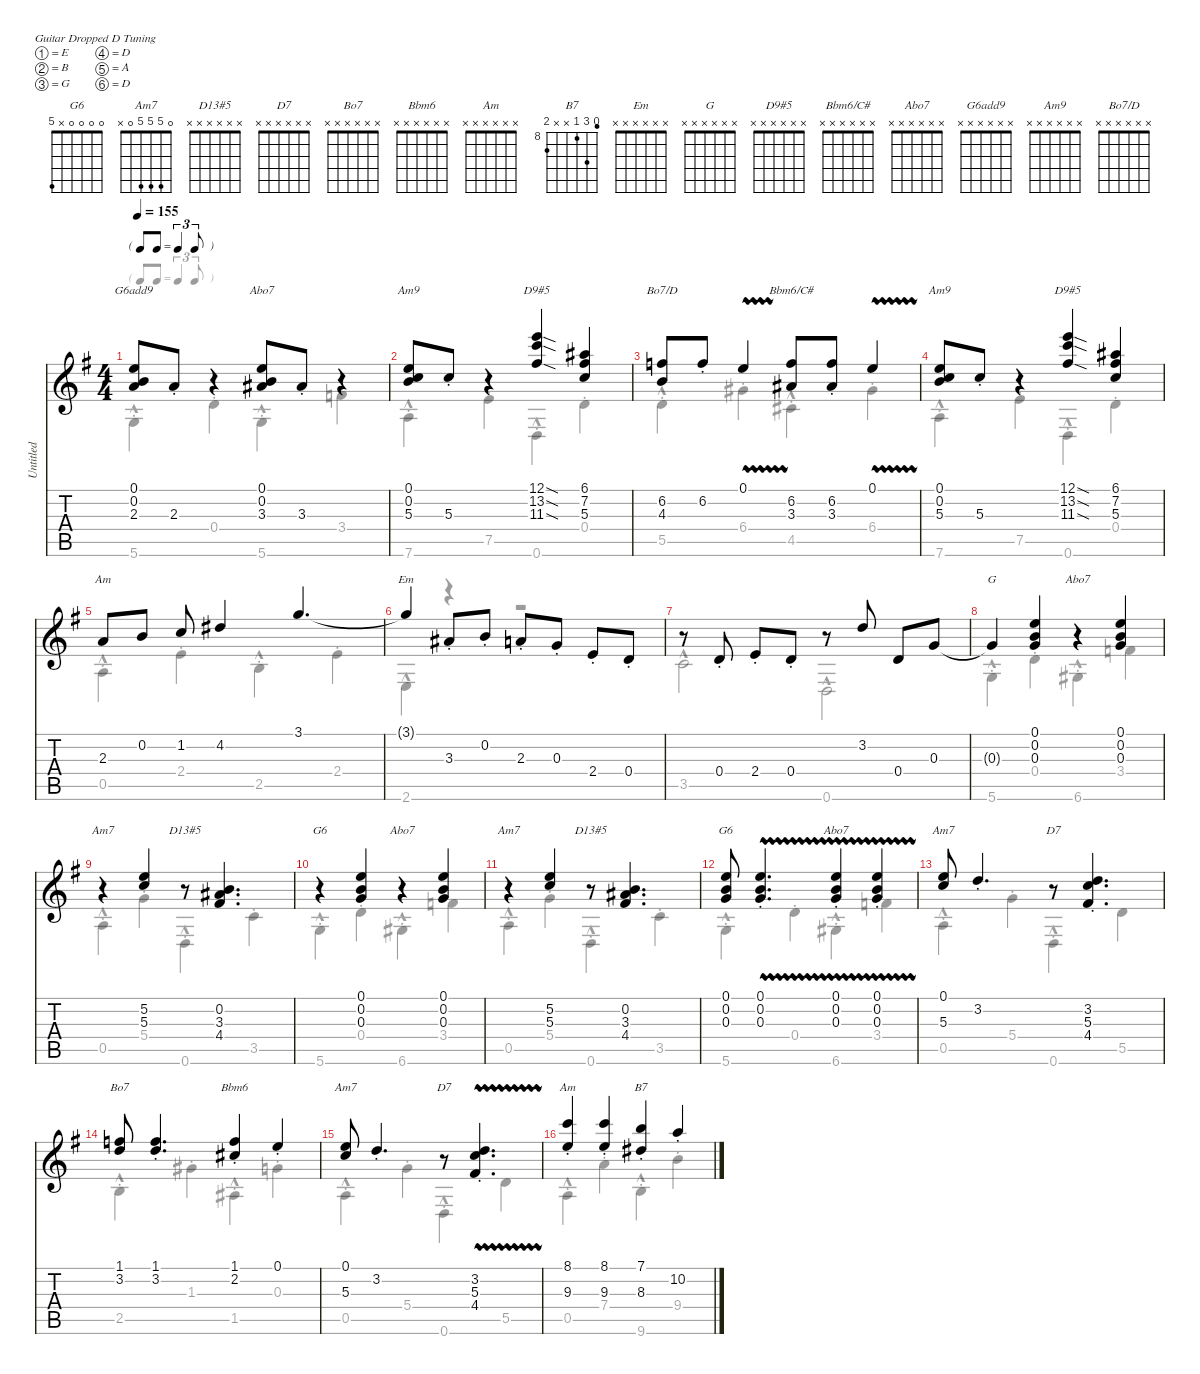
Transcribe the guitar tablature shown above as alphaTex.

\defaultSystemsLayout 4
\hideDynamics
\bracketExtendMode nobrackets
\otherSystemsTrackNameOrientation horizontal
\track ("Untitled" "Untitled") {instrument acousticguitarsteel}
\staff {score tabs}
\tuning (E4 B3 G3 D3 A2 D2)
\chord ("G6" 0 0 0 0 x 5)
\chord ("Am7" 0 5 5 5 0 x)
\chord ("D13#5" x x x x x x)
\chord ("D7" x x x x x x)
\chord ("Bo7" x x x x x x)
\chord ("Bbm6" x x x x x x)
\chord ("Am" x x x x x x)
\chord ("B7" 7 10 8 x x 9) {firstfret 8}
\chord ("Em" x x x x x x)
\chord ("G" x x x x x x)
\chord ("D9#5" x x x x x x)
\chord ("Bbm6/C#" x x x x x x)
\chord ("Abo7" x x x x x x)
\chord ("G6add9" x x x x x x)
\chord ("Am9" x x x x x x)
\chord ("Bo7/D" x x x x x x)
\voice
\ts (4 4)
\tf triplet8th
\tempo 155
\clef g2
\ks g
(0.1{acc forcenatural} 0.2{acc forcenatural} 2.3{acc forcenatural}).8{ch "G6add9" dy mf beam Up} 2.3{st acc forcenatural}.8{beam Up} r.4{beam Up} (0.1{acc forcenatural} 0.2{acc forcenatural} 3.3{acc #}).8{ch "Abo7" beam Up} 3.3{st acc #}.8{beam Up} r.4{beam Up} |
(0.1{acc forcenatural} 5.3{acc forcenatural} 0.2{acc forcenatural}).8{ch "Am9" beam Up} 5.3{st acc forcenatural}.8{beam Up} r.4{beam Up} (12.1{sod acc forcenatural} 13.2{sod acc forcenatural} 11.3{sod acc #}).4{ch "D9#5" beam Up} (6.1{acc #} 7.2{acc #} 5.3{acc forcenatural}).4{beam Up} |
(6.2{acc forcenatural} 4.3{acc forcenatural}).8{ch "Bo7/D" beam Up} 6.2{st acc forcenatural}.8{beam Up} 0.1{vw acc forcenatural}.4{beam Up} (6.2{acc forcenatural} 3.3{acc #}).8{ch "Bbm6/C#" beam Up} (6.2{st acc forcenatural} 3.3{st acc #}).8{beam Up} 0.1{vw acc forcenatural}.4{beam Up} |
(0.1{acc forcenatural} 5.3{acc forcenatural} 0.2{acc forcenatural}).8{ch "Am9" beam Up} 5.3{st acc forcenatural}.8{beam Up} r.4{beam Up} (12.1{sod acc forcenatural} 13.2{sod acc forcenatural} 11.3{sod acc #}).4{ch "D9#5" beam Up} (6.1{acc #} 7.2{acc #} 5.3{acc forcenatural}).4{beam Up} |
2.3{acc forcenatural}.8{ch "Am" beam Up} 0.2{acc forcenatural}.8{beam Up} 1.2{acc forcenatural}.8{beam Up} 4.2{acc #}.4{beam Up} 3.1{acc forcenatural}.4{d beam Up} |
3.1{t acc forcenatural}.4{ch "Em" beam Up} 3.3{st acc #}.8{beam Up} 0.2{st acc forcenatural}.8{beam Up} 2.3{st acc forcenatural}.8{beam Up} 0.3{st acc forcenatural}.8{beam Up} 2.4{st acc forcenatural}.8{beam Up} 0.4{st acc forcenatural}.8{beam Up} |
r.8{beam Up} 0.4{st acc forcenatural}.8{beam Up} 2.4{st acc forcenatural}.8{beam Up} 0.4{st acc forcenatural}.8{beam Up} r.8{beam Up} 3.2{acc forcenatural}.8{beam Up} 0.4{acc forcenatural}.8{beam Up} 0.3{acc forcenatural}.8{beam Up} |
0.3{t acc forcenatural}.4{ch "G" beam Up} (0.1{acc forcenatural} 0.2{acc forcenatural} 0.3{acc forcenatural}).4{beam Up} r.4{ch "Abo7" beam Up} (0.1{acc forcenatural} 0.2{acc forcenatural} 0.3{acc forcenatural}).4{beam Up} |
r.4{ch "Am7" beam Up} (5.2{acc forcenatural} 5.3{acc forcenatural}).4{beam Up} r.8{ch "D13#5" beam Up} (0.2{acc forcenatural} 3.3{acc #} 4.4{acc #}).4{d beam Up} |
r.4{ch "G6" beam Up} (0.1{acc forcenatural} 0.2{acc forcenatural} 0.3{acc forcenatural}).4{beam Up} r.4{ch "Abo7" beam Up} (0.1{acc forcenatural} 0.2{acc forcenatural} 0.3{acc forcenatural}).4{beam Up} |
r.4{ch "Am7" beam Up} (5.2{acc forcenatural} 5.3{acc forcenatural}).4{beam Up} r.8{ch "D13#5" beam Up} (0.2{acc forcenatural} 3.3{acc #} 4.4{acc #}).4{d beam Up} |
(0.1{acc forcenatural} 0.2{acc forcenatural} 0.3{acc forcenatural}).8{ch "G6" beam Up} (0.1{vw st acc forcenatural} 0.2{vw st acc forcenatural} 0.3{vw st acc forcenatural}).4{d beam Up} (0.1{vw st acc forcenatural} 0.2{vw st acc forcenatural} 0.3{vw st acc forcenatural}).4{ch "Abo7" beam Up} (0.1{vw st acc forcenatural} 0.2{vw st acc forcenatural} 0.3{vw st acc forcenatural}).4{beam Up} |
(0.1{acc forcenatural} 5.3{acc forcenatural}).8{ch "Am7" beam Up} 3.2{st acc forcenatural}.4{d beam Up} r.8{ch "D7" beam Up} (3.2{st acc forcenatural} 5.3{st acc forcenatural} 4.4{st acc #}).4{d beam Up} |
(1.1{acc forcenatural} 3.2{acc forcenatural}).8{ch "Bo7" beam Up} (1.1{st acc forcenatural} 3.2{st acc forcenatural}).4{d beam Up} (1.1{st acc forcenatural} 2.2{st acc #}).4{ch "Bbm6" beam Up} 0.1{st acc forcenatural}.4{beam Up} |
(0.1{acc forcenatural} 5.3{acc forcenatural}).8{ch "Am7" beam Up} 3.2{st acc forcenatural}.4{d beam Up} r.8{ch "D7" beam Up} (3.2{vw st acc forcenatural} 5.3{vw st acc forcenatural} 4.4{vw st acc #}).4{d beam Up} |
(8.1{st acc forcenatural} 9.3{st acc forcenatural}).4{ch "Am" beam Up} (8.1{st acc forcenatural} 9.3{st acc forcenatural}).4{beam Up} (7.1{st acc forcenatural} 8.3{st acc #}).4{ch "B7" beam Up} 10.2{st acc forcenatural}.4{beam Up}
\voice
\clef g2
\ottava regular
\simile none
\ks g
5.6{hac st acc forcenatural}.4{dy mf beam Down} 0.4{st acc forcenatural}.4{beam Down} 5.6{hac st acc forcenatural}.4{beam Down} 3.4{st acc forcenatural}.4{beam Down} |
7.6{hac st acc forcenatural}.4{beam Down} 7.5{st acc forcenatural}.4{beam Down} 0.6{hac st acc forcenatural}.4{beam Down} 0.4{st acc forcenatural}.4{beam Down} |
5.5{hac st acc forcenatural}.4{beam Down} 6.4{st acc #}.4{beam Down} 4.5{hac st acc #}.4{beam Down} 6.4{st acc #}.4{beam Down} |
7.6{hac st acc forcenatural}.4{beam Down} 7.5{st acc forcenatural}.4{beam Down} 0.6{hac st acc forcenatural}.4{beam Down} 0.4{st acc forcenatural}.4{beam Down} |
0.5{hac st acc forcenatural}.4{beam Down} 2.4{st acc forcenatural}.4{beam Down} 2.5{hac st acc forcenatural}.4{beam Down} 2.4{st acc forcenatural}.4{beam Down} |
2.6{hac acc forcenatural}.4{beam Down} r.4{beam Down} r.2{beam Down} |
3.5{hac acc forcenatural}.2{beam Down} 0.6{hac acc forcenatural}.2{beam Down} |
5.6{hac st acc forcenatural}.4{beam Down} 0.4{st acc forcenatural}.4{beam Down} 6.6{hac st acc #}.4{beam Down} 3.4{st acc forcenatural}.4{beam Down} |
0.5{hac st acc forcenatural}.4{beam Down} 5.4{st acc forcenatural}.4{beam Down} 0.6{hac st acc forcenatural}.4{beam Down} 3.5{st acc forcenatural}.4{beam Down} |
5.6{hac st acc forcenatural}.4{beam Down} 0.4{st acc forcenatural}.4{beam Down} 6.6{hac st acc #}.4{beam Down} 3.4{st acc forcenatural}.4{beam Down} |
0.5{hac st acc forcenatural}.4{beam Down} 5.4{st acc forcenatural}.4{beam Down} 0.6{hac st acc forcenatural}.4{beam Down} 3.5{st acc forcenatural}.4{beam Down} |
5.6{hac st acc forcenatural}.4{beam Down} 0.4{st acc forcenatural}.4{beam Down} 6.6{hac st acc #}.4{beam Down} 3.4{st acc forcenatural}.4{beam Down} |
0.5{hac st acc forcenatural}.4{beam Down} 5.4{st acc forcenatural}.4{beam Down} 0.6{hac st acc forcenatural}.4{beam Down} 5.5{acc forcenatural}.4{beam Down} |
2.5{hac st acc forcenatural}.4{beam Down} 1.3{st acc #}.4{beam Down} 1.5{hac st acc #}.4{beam Down} 0.3{st acc forcenatural}.4{beam Down} |
0.5{hac st acc forcenatural}.4{beam Down} 5.4{st acc forcenatural}.4{beam Down} 0.6{hac st acc forcenatural}.4{beam Down} 5.5{acc forcenatural}.4{beam Down} |
0.5{hac st acc forcenatural}.4{beam Down} 7.4{st acc forcenatural}.4{beam Down} 9.6{hac st acc forcenatural}.4{beam Down} 9.4{st acc forcenatural}.4{beam Down}
